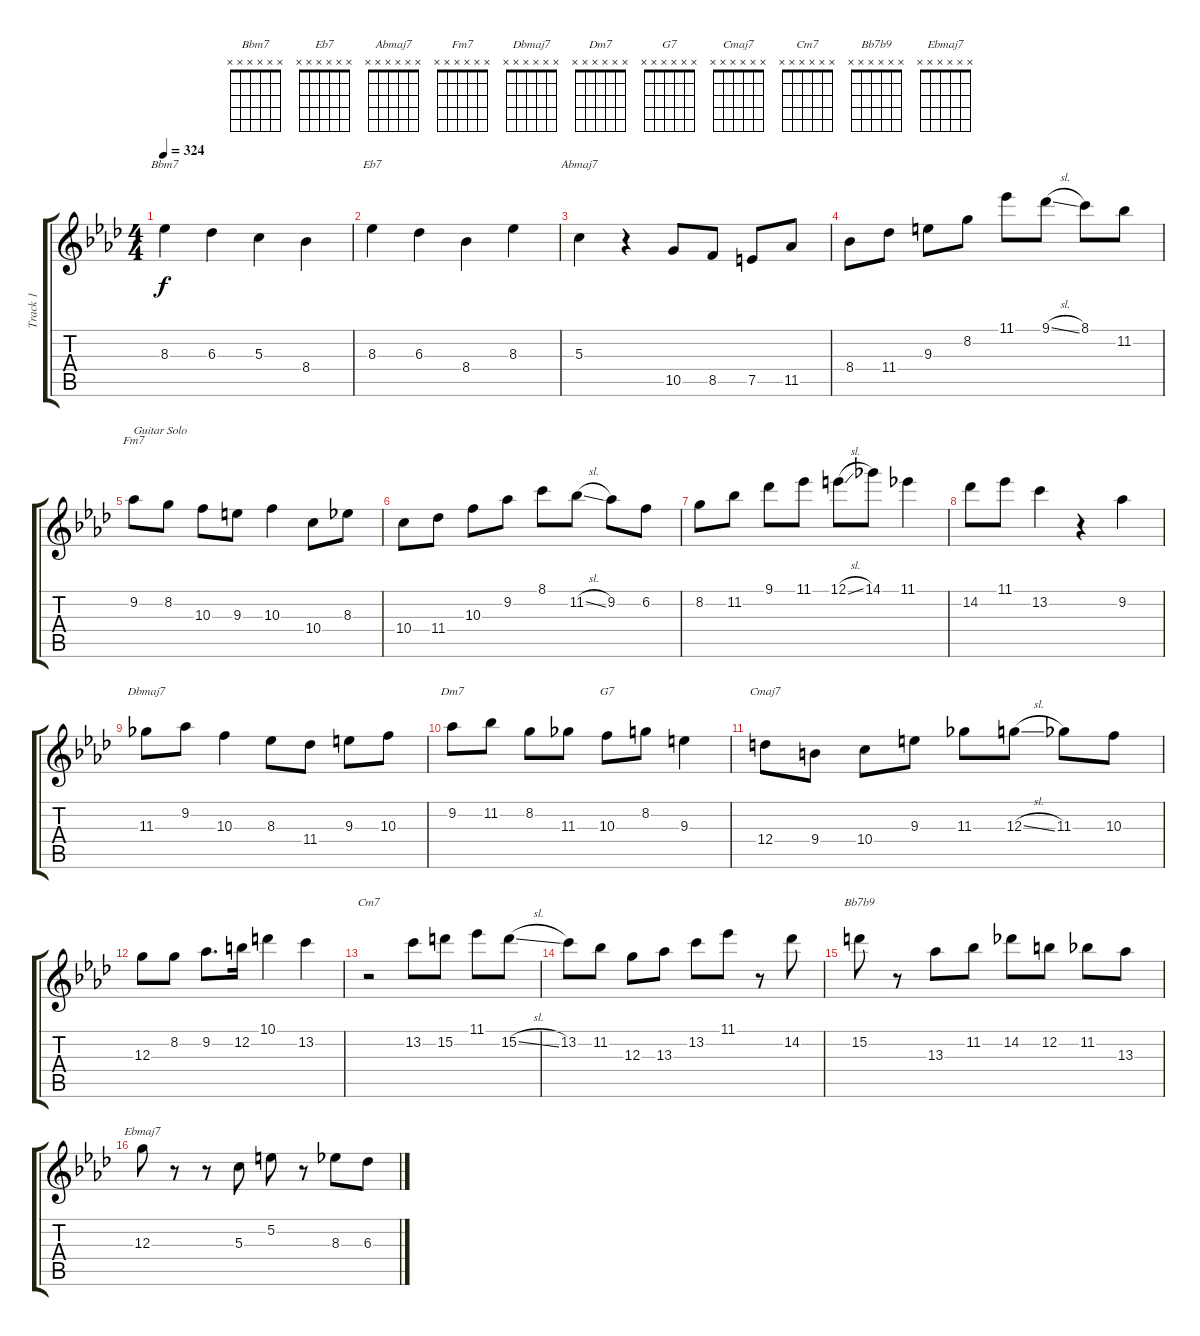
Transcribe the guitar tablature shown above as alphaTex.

\track ("Track 1" "Track 1") {instrument electricguitarjazz}
\staff {score tabs}
\tuning (E4 B3 G3 D3 A2 E2) {hide}
\chord ("Bbm7" x x x x x x)
\chord ("Eb7" x x x x x x)
\chord ("Abmaj7" x x x x x x)
\chord ("Fm7" x x x x x x)
\chord ("Dbmaj7" x x x x x x)
\chord ("Dm7" x x x x x x)
\chord ("G7" x x x x x x)
\chord ("Cmaj7" x x x x x x)
\chord ("Cm7" x x x x x x)
\chord ("Bb7b9" x x x x x x)
\chord ("Ebmaj7" x x x x x x)
\ts (4 4)
\tempo 324
\clef g2
\ks ab
8.3.4{ch "Bbm7" dy f} 6.3.4 5.3.4 8.4.4 |
8.3.4{ch "Eb7"} 6.3.4 8.4.4 8.3.4 |
5.3.4{ch "Abmaj7"} r.4 10.5.8 8.5.8 7.5.8 11.5.8 |
8.4.8 11.4.8 9.3.8 8.2.8 11.1.8 9.1{sl}.8 8.1.8 11.2.8 |
9.2.8{ch "Fm7" txt "Guitar Solo"} 8.2.8 10.3.8 9.3.8 10.3.4 10.4.8 8.3.8 |
10.4.8 11.4.8 10.3.8 9.2.8 8.1.8 11.2{sl}.8 9.2.8 6.2.8 |
8.2.8 11.2.8 9.1.8 11.1.8 12.1{sl}.8 14.1.8 11.1.4 |
14.2.8 11.1.8 13.2.4 r.4 9.2.4 |
11.3.8{ch "Dbmaj7"} 9.2.8 10.3.4 8.3.8 11.4.8 9.3.8 10.3.8 |
9.2.8{ch "Dm7"} 11.2.8 8.2.8 11.3.8 10.3.8{ch "G7"} 8.2.8 9.3.4 |
12.4.8{ch "Cmaj7"} 9.4.8 10.4.8 9.3.8 11.3.8 12.3{sl}.8 11.3.8 10.3.8 |
12.3.8 8.2.8 9.2.8{d} 12.2.16 10.1.4 13.2.4 |
r.2{ch "Cm7"} 13.2.8 15.2.8 11.1.8 15.2{sl}.8 |
13.2.8 11.2.8 12.3.8 13.3.8 13.2.8 11.1.8 r.8 14.2.8 |
15.2.8{ch "Bb7b9"} r.8 13.3.8 11.2.8 14.2.8 12.2.8 11.2.8 13.3.8 |
12.3.8{ch "Ebmaj7"} r.8 r.8 5.3.8 5.2.8 r.8 8.3.8 6.3.8
